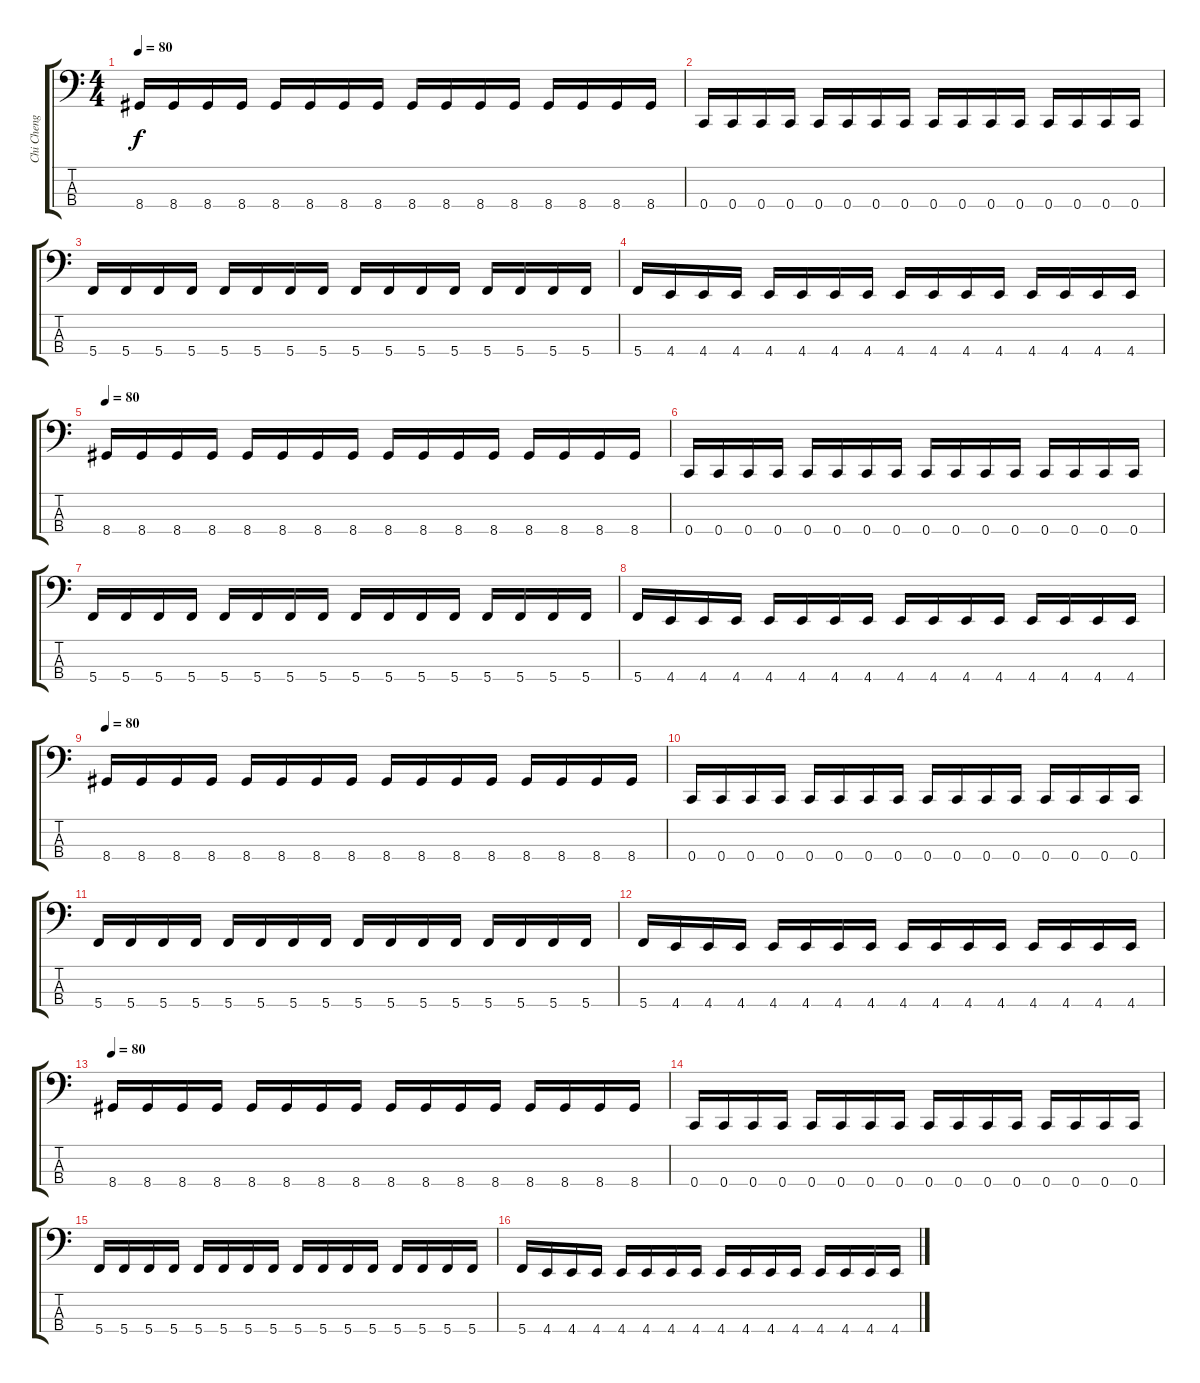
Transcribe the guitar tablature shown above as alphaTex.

\track ("Chi Cheng" "Chi Cheng") {instrument electricbassfinger}
\staff {score tabs}
\tuning (F2 C2 G1 C1) {hide}
\ts (4 4)
\tempo 80
\clef f4
\ks c
8.4.16{dy f} 8.4.16 8.4.16 8.4.16 8.4.16 8.4.16 8.4.16 8.4.16 8.4.16 8.4.16 8.4.16 8.4.16 8.4.16 8.4.16 8.4.16 8.4.16 |
0.4.16 0.4.16 0.4.16 0.4.16 0.4.16 0.4.16 0.4.16 0.4.16 0.4.16 0.4.16 0.4.16 0.4.16 0.4.16 0.4.16 0.4.16 0.4.16 |
5.4.16 5.4.16 5.4.16 5.4.16 5.4.16 5.4.16 5.4.16 5.4.16 5.4.16 5.4.16 5.4.16 5.4.16 5.4.16 5.4.16 5.4.16 5.4.16 |
5.4.16 4.4.16 4.4.16 4.4.16 4.4.16 4.4.16 4.4.16 4.4.16 4.4.16 4.4.16 4.4.16 4.4.16 4.4.16 4.4.16 4.4.16 4.4.16 |
\tempo 80
8.4.16 8.4.16 8.4.16 8.4.16 8.4.16 8.4.16 8.4.16 8.4.16 8.4.16 8.4.16 8.4.16 8.4.16 8.4.16 8.4.16 8.4.16 8.4.16 |
0.4.16 0.4.16 0.4.16 0.4.16 0.4.16 0.4.16 0.4.16 0.4.16 0.4.16 0.4.16 0.4.16 0.4.16 0.4.16 0.4.16 0.4.16 0.4.16 |
5.4.16 5.4.16 5.4.16 5.4.16 5.4.16 5.4.16 5.4.16 5.4.16 5.4.16 5.4.16 5.4.16 5.4.16 5.4.16 5.4.16 5.4.16 5.4.16 |
5.4.16 4.4.16 4.4.16 4.4.16 4.4.16 4.4.16 4.4.16 4.4.16 4.4.16 4.4.16 4.4.16 4.4.16 4.4.16 4.4.16 4.4.16 4.4.16 |
\tempo 80
8.4.16 8.4.16 8.4.16 8.4.16 8.4.16 8.4.16 8.4.16 8.4.16 8.4.16 8.4.16 8.4.16 8.4.16 8.4.16 8.4.16 8.4.16 8.4.16 |
0.4.16 0.4.16 0.4.16 0.4.16 0.4.16 0.4.16 0.4.16 0.4.16 0.4.16 0.4.16 0.4.16 0.4.16 0.4.16 0.4.16 0.4.16 0.4.16 |
5.4.16 5.4.16 5.4.16 5.4.16 5.4.16 5.4.16 5.4.16 5.4.16 5.4.16 5.4.16 5.4.16 5.4.16 5.4.16 5.4.16 5.4.16 5.4.16 |
5.4.16 4.4.16 4.4.16 4.4.16 4.4.16 4.4.16 4.4.16 4.4.16 4.4.16 4.4.16 4.4.16 4.4.16 4.4.16 4.4.16 4.4.16 4.4.16 |
\tempo 80
8.4.16 8.4.16 8.4.16 8.4.16 8.4.16 8.4.16 8.4.16 8.4.16 8.4.16 8.4.16 8.4.16 8.4.16 8.4.16 8.4.16 8.4.16 8.4.16 |
0.4.16 0.4.16 0.4.16 0.4.16 0.4.16 0.4.16 0.4.16 0.4.16 0.4.16 0.4.16 0.4.16 0.4.16 0.4.16 0.4.16 0.4.16 0.4.16 |
5.4.16 5.4.16 5.4.16 5.4.16 5.4.16 5.4.16 5.4.16 5.4.16 5.4.16 5.4.16 5.4.16 5.4.16 5.4.16 5.4.16 5.4.16 5.4.16 |
5.4.16 4.4.16 4.4.16 4.4.16 4.4.16 4.4.16 4.4.16 4.4.16 4.4.16 4.4.16 4.4.16 4.4.16 4.4.16 4.4.16 4.4.16 4.4.16
